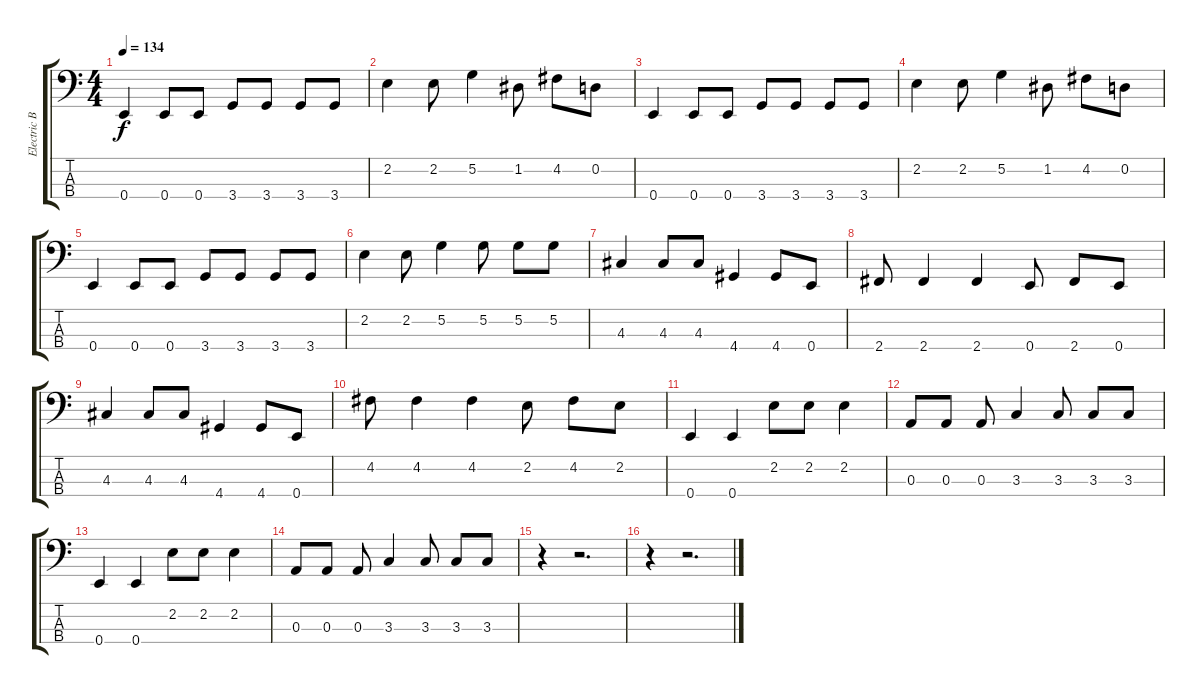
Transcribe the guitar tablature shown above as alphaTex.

\track ("Electric Bass" "Electric B") {instrument electricbassfinger}
\staff {score tabs}
\tuning (G2 D2 A1 E1) {hide}
\ts (4 4)
\tempo 134
\clef f4
\ks c
0.4.4{dy f} 0.4.8 0.4.8 3.4.8 3.4.8 3.4.8 3.4.8 |
2.2.4 2.2.8 5.2.4 1.2.8 4.2.8 0.2.8 |
0.4.4 0.4.8 0.4.8 3.4.8 3.4.8 3.4.8 3.4.8 |
2.2.4 2.2.8 5.2.4 1.2.8 4.2.8 0.2.8 |
0.4.4 0.4.8 0.4.8 3.4.8 3.4.8 3.4.8 3.4.8 |
2.2.4 2.2.8 5.2.4 5.2.8 5.2.8 5.2.8 |
4.3.4 4.3.8 4.3.8 4.4.4 4.4.8 0.4.8 |
2.4.8 2.4.4 2.4.4 0.4.8 2.4.8 0.4.8 |
4.3.4 4.3.8 4.3.8 4.4.4 4.4.8 0.4.8 |
4.2.8 4.2.4 4.2.4 2.2.8 4.2.8 2.2.8 |
0.4.4 0.4.4 2.2.8 2.2.8 2.2.4 |
0.3.8 0.3.8 0.3.8 3.3.4 3.3.8 3.3.8 3.3.8 |
0.4.4 0.4.4 2.2.8 2.2.8 2.2.4 |
0.3.8 0.3.8 0.3.8 3.3.4 3.3.8 3.3.8 3.3.8 |
r.4 r.2{d} |
r.4 r.2{d}
